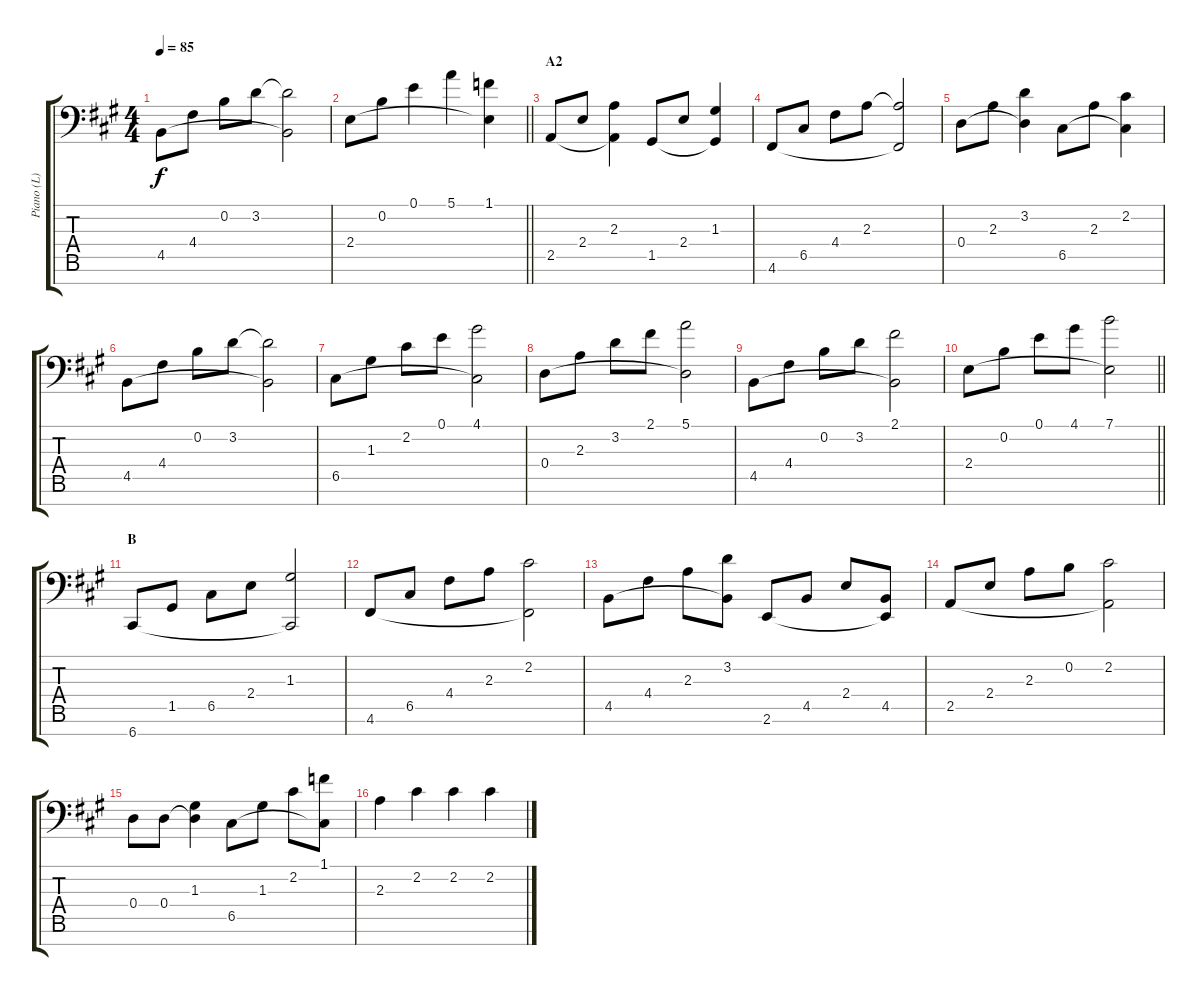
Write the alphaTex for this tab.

\track ("Piano (L)" "Piano (L)") {instrument acousticgrandpiano}
\staff {score tabs}
\tuning (E4 B3 G3 D3 G2 D2 G1) {hide}
\ts (4 4)
\tempo 85
\clef f4
\ks a
4.5.8{dy f} 4.4.8 0.2.8 3.2.8 (3.2{t} 4.5{t}).2 |
\barLineRight lightlight
2.4.8 0.2.8 0.1.4 5.1.4 (1.1 2.4{t}).4 |
\section ("" "A2")
2.5.8 2.4.8 (2.3 2.5{t}).4 1.5.8 2.4.8 (1.3 1.5{t}).4 |
4.6.8 6.5.8 4.4.8 2.3.8 (2.3{t} 4.6{t}).2 |
0.4.8 2.3.8 (3.2 0.4{t}).4 6.5.8 2.3.8 (2.2 6.5{t}).4 |
4.5.8 4.4.8 0.2.8 3.2.8 (3.2{t} 4.5{t}).2 |
6.5.8 1.3.8 2.2.8 0.1.8 (4.1 6.5{t}).2 |
0.4.8 2.3.8 3.2.8 2.1.8 (5.1 0.4{t}).2 |
4.5.8 4.4.8 0.2.8 3.2.8 (2.1 4.5{t}).2 |
\barLineRight lightlight
2.4.8 0.2.8 0.1.8 4.1.8 (7.1 2.4{t}).2 |
\section ("" "B")
6.7.8 1.5.8 6.5.8 2.4.8 (1.3 6.7{t}).2 |
4.6.8 6.5.8 4.4.8 2.3.8 (2.2 4.6{t}).2 |
4.5.8 4.4.8 2.3.8 (3.2 4.5{t}).8 2.6.8 4.5.8 2.4.8 (4.5 2.6{t}).8 |
2.5.8 2.4.8 2.3.8 0.2.8 (2.2 2.5{t}).2 |
0.4.8 0.4.8 (1.3 0.4{t}).4 6.5.8 1.3.8 2.2.8 (1.1 6.5{t}).8 |
2.3.4 2.2.4 2.2.4 2.2.4
